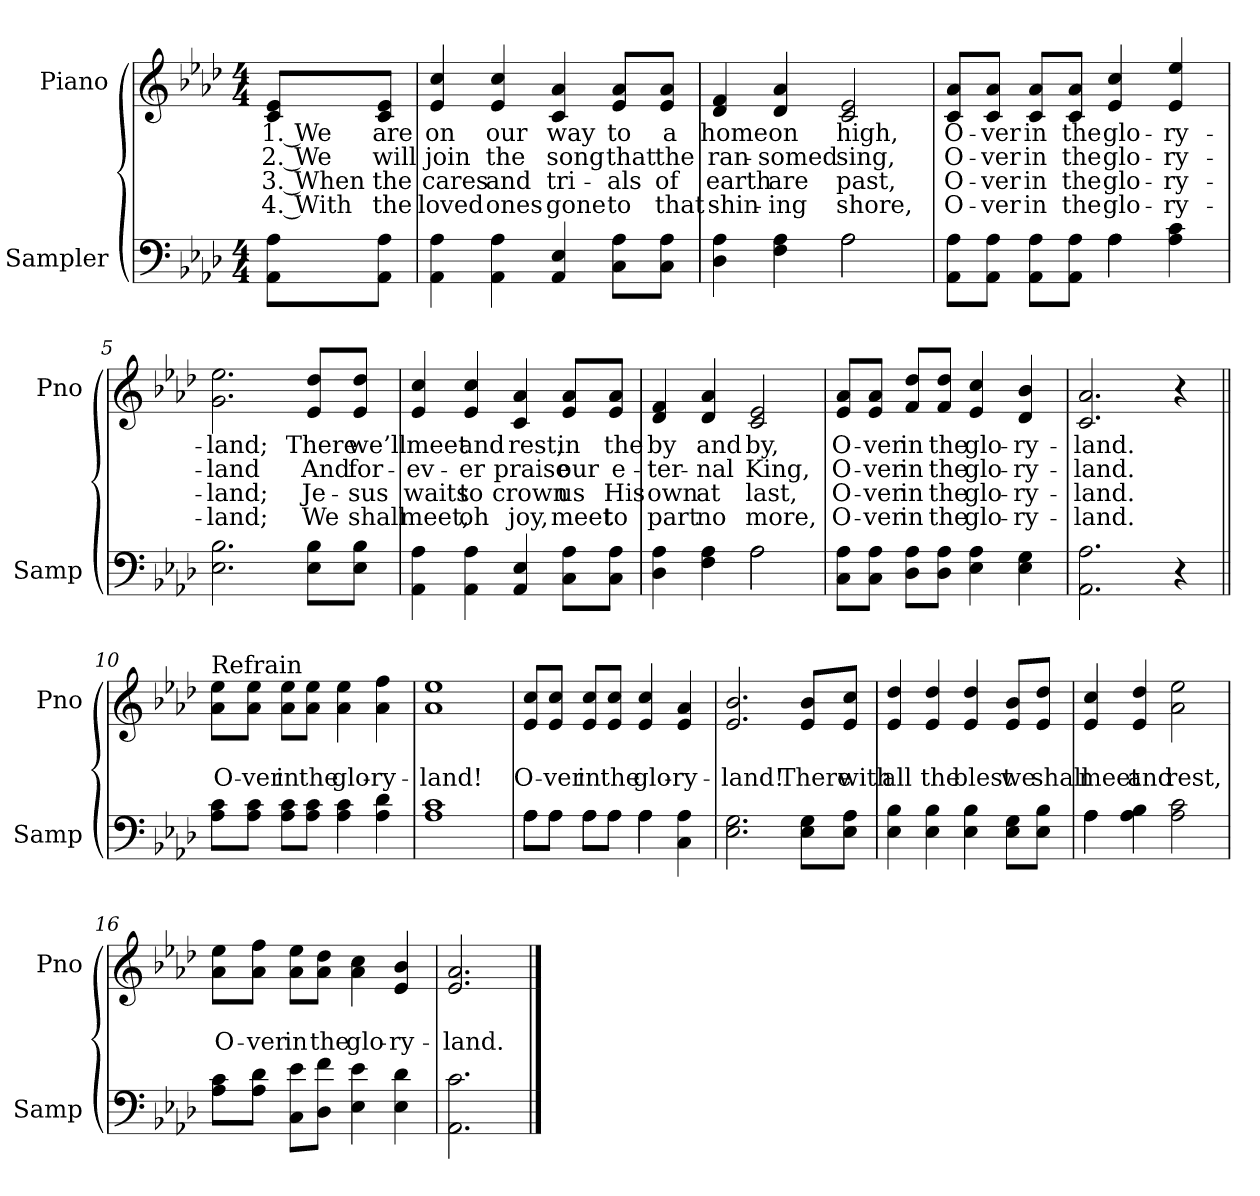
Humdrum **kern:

**kern	**kern	**text	**text	**text	**text
*part2	*part1	*part1	*part1	*part1	*part1
*staff2	*staff1	*staff1	*staff1	*staff1	*staff1
*I"Sampler	*I"Piano	*	*	*	*
*I'Samp	*I'Pno	*	*	*	*
*clefF4	*clefG2	*	*	*	*
*k[b-e-a-d-]	*k[b-e-a-d-]	*	*	*	*
*A-:	*A-:	*	*	*	*
*M4/4	*M4/4	*	*	*	*
=1	=1	=1	=1	=1	=1
8AA-\ 8A-\L	8c/ 8e-/L	1. We	2. We	3. When	4. With
8AA-\ 8A-\J	8c/ 8e-/J	are	will	the	the
=2	=2	=2	=2	=2	=2
4AA- 4A-	4e- 4cc	on	join	cares	loved
4AA- 4A-	4e- 4cc	our	the	and	ones
4AA- 4E-	4c 4a-	way	song	tri-	gone
8C\ 8A-\L	8e-/ 8a-/L	to	that	-als	to
8C\ 8A-\J	8e-/ 8a-/J	a	the	of	that
=3	=3	=3	=3	=3	=3
*^	*	*	*	*	*
4D- 4A-	2ryy	4d- 4f	home	ran-	earth	shin-
4F 4A-	.	4d- 4a-	on	-somed	are	-ing
2A-\	2A-	2c 2e-	high,	sing,	past,	shore,
=4	=4	=4	=4	=4	=4	=4
8AA-\ 8A-\L	2ryy	8c/ 8a-/L	O-	O-	O-	O-
8AA-\ 8A-\J	.	8c/ 8a-/J	-ver	-ver	-ver	-ver
8AA-\ 8A-\L	.	8c/ 8a-/L	in	in	in	in
8AA-\ 8A-\J	.	8c/ 8a-/J	the	the	the	the
4A-\	4A-	4e- 4cc	glo-	glo-	glo-	glo-
4A- 4c	4ryy	4e- 4ee-	-ry-	-ry-	-ry-	-ry-
*v	*v	*	*	*	*	*
=5	=5	=5	=5	=5	=5
2.E- 2.B-	2.g 2.ee-	-land;	-land	-land;	-land;
8E-\ 8B-\L	8e-/ 8dd-/L	There	And	Je-	We
8E-\ 8B-\J	8e-/ 8dd-/J	we’ll	for-	-sus	shall
=6	=6	=6	=6	=6	=6
4AA- 4A-	4e- 4cc	meet	-ev-	waits	meet,
4AA- 4A-	4e- 4cc	and	-er	to	oh
4AA- 4E-	4c 4a-	rest,	praise	crown	joy,
8C\ 8A-\L	8e-/ 8a-/L	in	our	us	meet
8C\ 8A-\J	8e-/ 8a-/J	the	e-	His	to
=7	=7	=7	=7	=7	=7
*^	*	*	*	*	*
4D- 4A-	2ryy	4d- 4f	by	-ter-	own	part
4F 4A-	.	4d- 4a-	and	-nal	at	no
2A-\	2A-	2c 2e-	by,	King,	last,	more,
*v	*v	*	*	*	*	*
=8	=8	=8	=8	=8	=8
8C\ 8A-\L	8e-/ 8a-/L	O-	O-	O-	O-
8C\ 8A-\J	8e-/ 8a-/J	-ver	-ver	-ver	-ver
8D-\ 8A-\L	8f/ 8dd-/L	in	in	in	in
8D-\ 8A-\J	8f/ 8dd-/J	the	the	the	the
4E- 4A-	4e- 4cc	glo-	glo-	glo-	glo-
4E- 4G	4d- 4b-	-ry-	-ry-	-ry-	-ry-
=9	=9	=9	=9	=9	=9
2.AA- 2.A-	2.c 2.a-	-land.	-land.	-land.	-land.
4r	4r	.	.	.	.
=10||	=10||	=10||	=10||	=10||	=10||
!	!LO:TX:t=Refrain	!	!	!	!
8A-\ 8c\L	8a-\ 8ee-\L	.	O-	.	.
8A-\ 8c\J	8a-\ 8ee-\J	.	-ver	.	.
8A-\ 8c\L	8a-\ 8ee-\L	.	in	.	.
8A-\ 8c\J	8a-\ 8ee-\J	.	the	.	.
4A- 4c	4a- 4ee-	.	glo-	.	.
4A- 4d-	4a- 4ff	.	-ry-	.	.
=11	=11	=11	=11	=11	=11
1A- 1c	1a- 1ee-	.	-land!	.	.
=12	=12	=12	=12	=12	=12
*^	*	*	*	*	*
8A-\L	8A-\L	8e-/ 8cc/L	.	O-	.	.
8A-\J	8A-\J	8e-/ 8cc/J	.	-ver	.	.
8A-\L	8A-\L	8e-/ 8cc/L	.	in	.	.
8A-\J	8A-\J	8e-/ 8cc/J	.	the	.	.
4A-\	4A-	4e- 4cc	.	glo-	.	.
4C 4A-	4ryy	4e- 4a-	.	-ry-	.	.
*v	*v	*	*	*	*	*
=13	=13	=13	=13	=13	=13
2.E- 2.G	2.e- 2.b-	.	-land!	.	.
8E-\ 8G\L	8e-/ 8b-/L	.	There	.	.
8E-\ 8A-\J	8e-/ 8cc/J	.	with	.	.
=14	=14	=14	=14	=14	=14
4E- 4B-	4e- 4dd-	.	all	.	.
4E- 4B-	4e- 4dd-	.	the	.	.
4E- 4B-	4e- 4dd-	.	blest	.	.
8E-\ 8G\L	8e-/ 8b-/L	.	we	.	.
8E-\ 8B-\J	8e-/ 8dd-/J	.	shall	.	.
=15	=15	=15	=15	=15	=15
*^	*	*	*	*	*
4A-\	4A-	4e- 4cc	.	meet	.	.
4A- 4B-	2.ryy	4e- 4dd-	.	and	.	.
2A- 2c	.	2a- 2ee-	.	rest,	.	.
*v	*v	*	*	*	*	*
=16	=16	=16	=16	=16	=16
8A-\ 8c\L	8a-\ 8ee-\L	.	O-	.	.
8A-\ 8d-\J	8a-\ 8ff\J	.	-ver	.	.
8C\ 8e-\L	8a-\ 8ee-\L	.	in	.	.
8D-\ 8f\J	8a-\ 8dd-\J	.	the	.	.
4E- 4e-	4a- 4cc	.	glo-	.	.
4E- 4d-	4e- 4b-	.	-ry-	.	.
=17	=17	=17	=17	=17	=17
2.AA- 2.c	2.e- 2.a-	.	-land.	.	.
==	==	==	==	==	==
*-	*-	*-	*-	*-	*-
